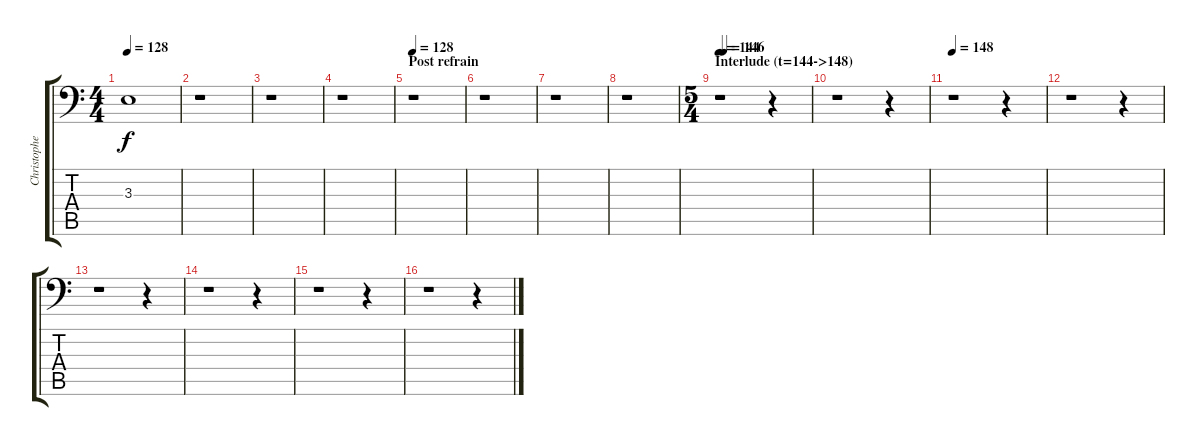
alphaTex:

\track ("Christophe DELOBE - Chant" "Christophe") {instrument cello}
\staff {score tabs}
\tuning (Bb3 F3 Db3 Ab2 Eb2 Bb1) {hide}
\ts (4 4)
\tempo 128
\clef f4
\ks c
3.3{t}.1{dy f} |
r.1 |
r.1 |
r.1 |
\section ("" "Post refrain")
\tempo 128
r.1 |
r.1 |
r.1 |
r.1 |
\ts (5 4)
\section ("" "Interlude (t=144->148)")
\tempo 144
\tempo (146 0.05)
r.1 r.4 |
r.1 r.4 |
\tempo 148
r.1 r.4 |
r.1 r.4 |
r.1 r.4 |
r.1 r.4 |
r.1 r.4 |
r.1 r.4
